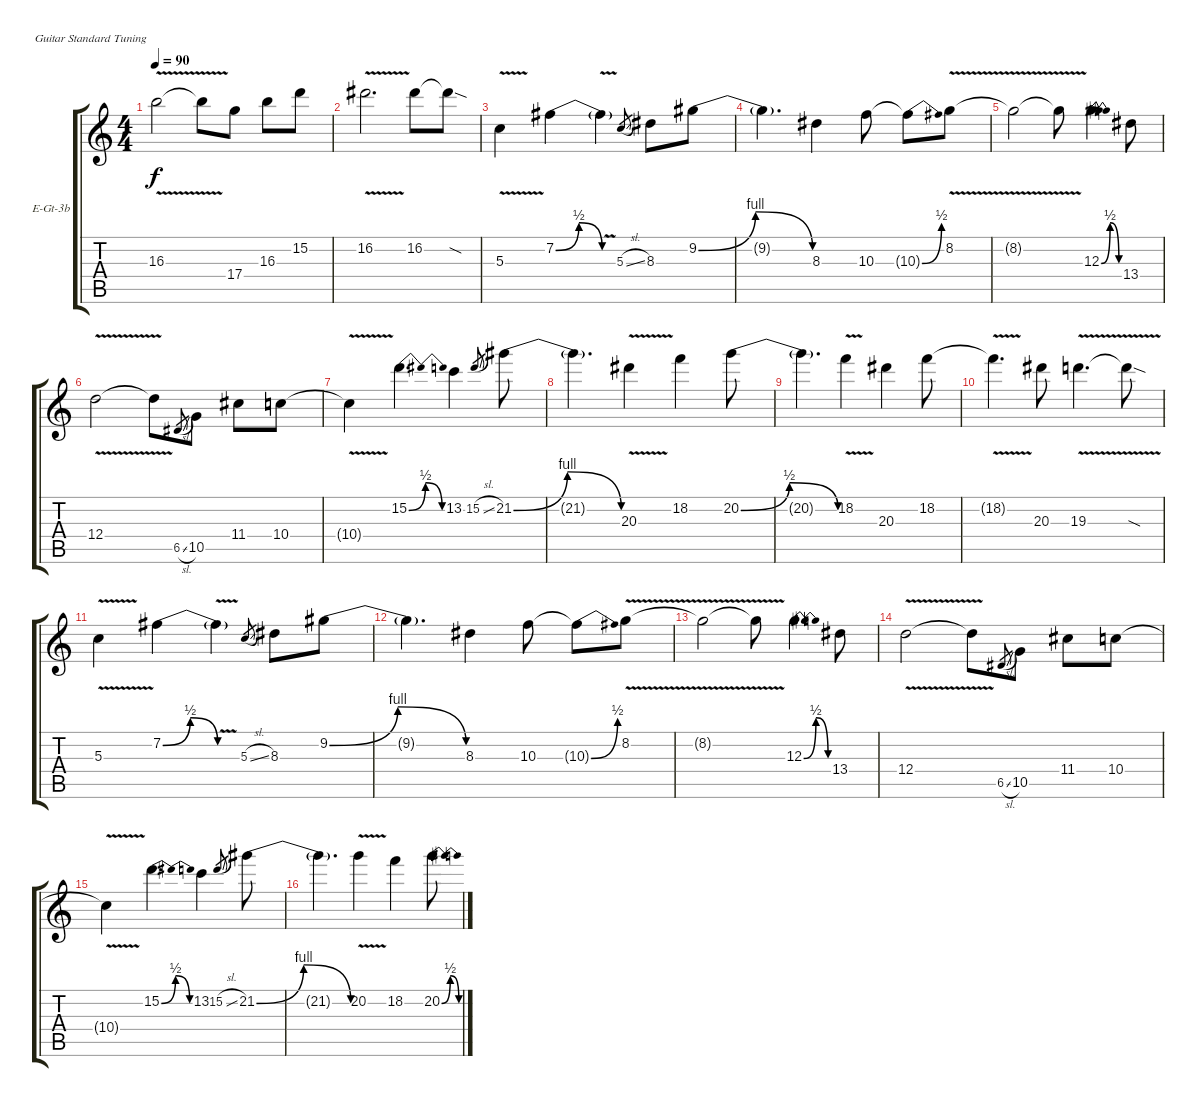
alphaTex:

\defaultSystemsLayout 4
\bracketExtendMode groupsimilarinstruments
\firstSystemTrackNameOrientation horizontal
\otherSystemsTrackNameOrientation horizontal
\track ("Electric Guitar 3b" "E-Gt-3b") {instrument overdrivenguitar}
\staff {score tabs}
\tuning (E4 B3 G3 D3 A2 E2)
\ts (4 4)
\tempo 90
\clef g2
\ks c
16.3{v t}.2{dy f} 16.3{v t}.8 17.4.8 16.3.8 15.2.8 |
16.2{v}.2{d} 16.2.8 16.2{sod t}.8 |
5.3{v}.4 7.2{be (bendrelease 0 0 9.6 2 20.4 2 30 0)}.4 7.2{v t}.4 5.3{sl}.8{gr} 8.3.8 9.2{be (bendrelease 0 0 10.2 4 31.799999999999997 4 49.199999999999996 0)}.8 |
9.2{t}.4{d} 8.3.4 10.3.8 10.3{be (bend 0 0 15 2) t}.8 8.2{v}.8 |
8.2{v t}.2 8.2{v t}.8 12.3{be (bendrelease 0 0 10.2 2 20.4 2 30 0)}.4 13.4.8 |
12.4{v}.2 12.4{v t}.8 6.5{sl}.8{gr} 10.5.8 11.4.8 10.4.8 |
10.4{v t}.4 15.2{be (bendrelease 0 0 10.799999999999999 2 20.4 2 30 0)}.4{d} 13.2.4 15.2{sl}.8{gr} 21.2{be (bendrelease 0 0 10.2 4 33 4 49.199999999999996 0)}.8 |
21.2{t}.4{d} 20.3{v}.4 18.2.4 20.2{be (bendrelease 0 0 10.799999999999999 2 32.4 2 49.8 0)}.8 |
20.2{t}.4{d} 18.2{v}.4 20.3.4 18.2.8 |
18.2{v t}.4{d} 20.3.8 19.3{v}.4{d} 19.3{v sod t}.8 |
5.3{v}.4 7.2{be (bendrelease 0 0 9.6 2 20.4 2 30 0)}.4 7.2{v t}.4 5.3{sl}.8{gr} 8.3.8 9.2{be (bendrelease 0 0 10.2 4 31.799999999999997 4 49.199999999999996 0)}.8 |
9.2{t}.4{d} 8.3.4 10.3.8 10.3{be (bend 0 0 15 2) t}.8 8.2{v}.8 |
8.2{v t}.2 8.2{v t}.8 12.3{be (bendrelease 0 0 10.2 2 20.4 2 30 0)}.4 13.4.8 |
12.4{v}.2 12.4{v t}.8 6.5{sl}.8{gr} 10.5.8 11.4.8 10.4.8 |
10.4{v t}.4 15.2{be (bendrelease 0 0 10.799999999999999 2 20.4 2 30 0)}.4{d} 13.2.4 15.2{sl}.8{gr} 21.2{be (bendrelease 0 0 10.2 4 33 4 49.199999999999996 0)}.8 |
21.2{t}.4{d} 20.2{v}.4 18.2.4 20.2{be (bendrelease 0 0 9.6 2 32.4 2 49.8 0)}.8
